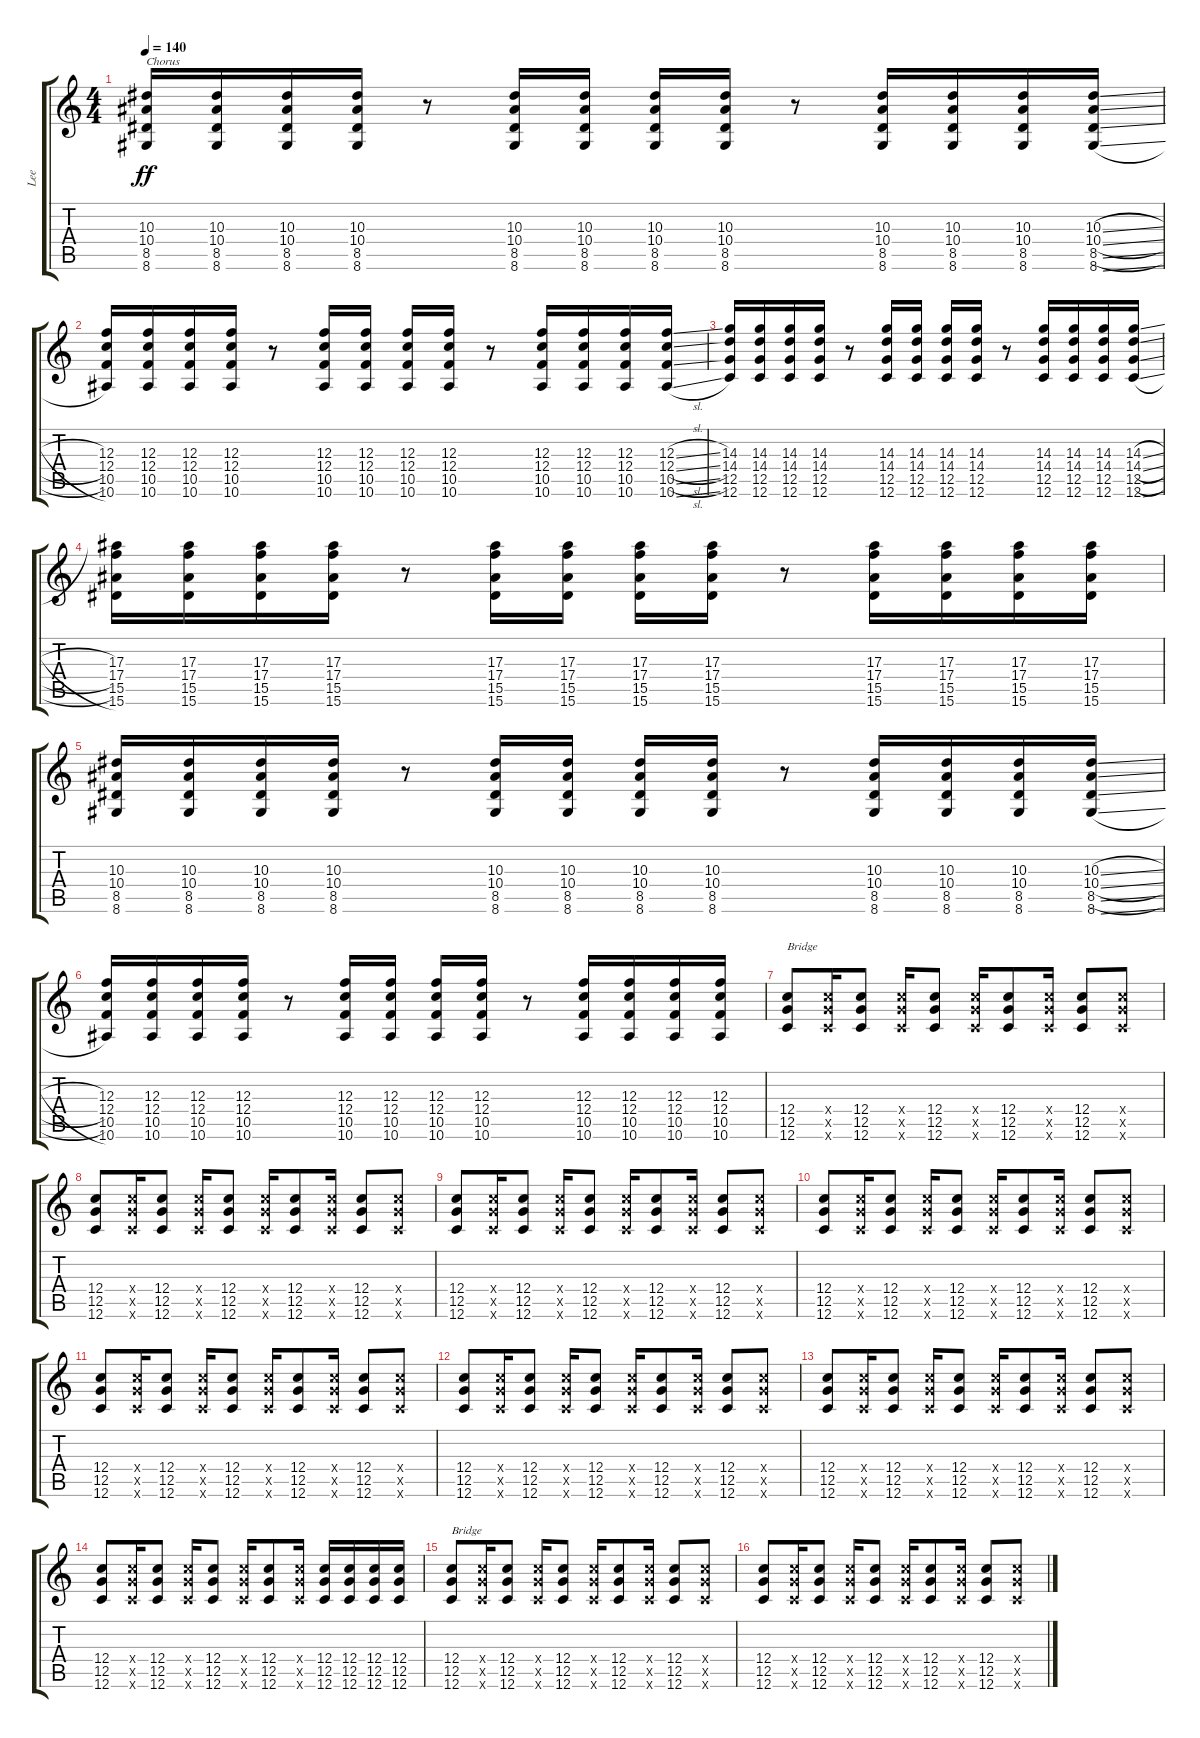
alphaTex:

\track ("Lee" "Lee") {instrument distortionguitar}
\staff {score tabs}
\tuning (D4 A3 F3 C3 G2 C2) {hide}
\ts (4 4)
\tempo 140
\clef g2
\ks c
(10.3 10.4 8.5 8.6).16{txt "Chorus" dy ff} (10.3 10.4 8.5 8.6).16 (10.3 10.4 8.5 8.6).16 (10.3 10.4 8.5 8.6).16 r.8 (10.3 10.4 8.5 8.6).16 (10.3 10.4 8.5 8.6).16 (10.3 10.4 8.5 8.6).16 (10.3 10.4 8.5 8.6).16 r.8 (10.3 10.4 8.5 8.6).16 (10.3 10.4 8.5 8.6).16 (10.3 10.4 8.5 8.6).16 (10.3{sl} 10.4{sl} 8.5{sl} 8.6{sl}).16 |
(12.3 12.4 10.5 10.6).16 (12.3 12.4 10.5 10.6).16 (12.3 12.4 10.5 10.6).16 (12.3 12.4 10.5 10.6).16 r.8 (12.3 12.4 10.5 10.6).16 (12.3 12.4 10.5 10.6).16 (12.3 12.4 10.5 10.6).16 (12.3 12.4 10.5 10.6).16 r.8 (12.3 12.4 10.5 10.6).16 (12.3 12.4 10.5 10.6).16 (12.3 12.4 10.5 10.6).16 (12.3{sl} 12.4{sl} 10.5{sl} 10.6{sl}).16 |
(14.3 14.4 12.5 12.6).16 (14.3 14.4 12.5 12.6).16 (14.3 14.4 12.5 12.6).16 (14.3 14.4 12.5 12.6).16 r.8 (14.3 14.4 12.5 12.6).16 (14.3 14.4 12.5 12.6).16 (14.3 14.4 12.5 12.6).16 (14.3 14.4 12.5 12.6).16 r.8 (14.3 14.4 12.5 12.6).16 (14.3 14.4 12.5 12.6).16 (14.3 14.4 12.5 12.6).16 (14.3{sl} 14.4{sl} 12.5{sl} 12.6{sl}).16 |
(17.3 17.4 15.5 15.6).16 (17.3 17.4 15.5 15.6).16 (17.3 17.4 15.5 15.6).16 (17.3 17.4 15.5 15.6).16 r.8 (17.3 17.4 15.5 15.6).16 (17.3 17.4 15.5 15.6).16 (17.3 17.4 15.5 15.6).16 (17.3 17.4 15.5 15.6).16 r.8 (17.3 17.4 15.5 15.6).16 (17.3 17.4 15.5 15.6).16 (17.3 17.4 15.5 15.6).16 (17.3 17.4 15.5 15.6).16 |
(10.3 10.4 8.5 8.6).16 (10.3 10.4 8.5 8.6).16 (10.3 10.4 8.5 8.6).16 (10.3 10.4 8.5 8.6).16 r.8 (10.3 10.4 8.5 8.6).16 (10.3 10.4 8.5 8.6).16 (10.3 10.4 8.5 8.6).16 (10.3 10.4 8.5 8.6).16 r.8 (10.3 10.4 8.5 8.6).16 (10.3 10.4 8.5 8.6).16 (10.3 10.4 8.5 8.6).16 (10.3{sl} 10.4{sl} 8.5{sl} 8.6{sl}).16 |
(12.3 12.4 10.5 10.6).16 (12.3 12.4 10.5 10.6).16 (12.3 12.4 10.5 10.6).16 (12.3 12.4 10.5 10.6).16 r.8 (12.3 12.4 10.5 10.6).16 (12.3 12.4 10.5 10.6).16 (12.3 12.4 10.5 10.6).16 (12.3 12.4 10.5 10.6).16 r.8 (12.3 12.4 10.5 10.6).16 (12.3 12.4 10.5 10.6).16 (12.3 12.4 10.5 10.6).16 (12.3 12.4 10.5 10.6).16 |
(12.4 12.5 12.6).8{txt "Bridge"} (12.4{x} 12.5{x} 12.6{x}).16 (12.4 12.5 12.6).8 (12.4{x} 12.5{x} 12.6{x}).16 (12.4 12.5 12.6).8 (12.4{x} 12.5{x} 12.6{x}).16 (12.4 12.5 12.6).8 (12.4{x} 12.5{x} 12.6{x}).16 (12.4 12.5 12.6).8 (12.4{x} 12.5{x} 12.6{x}).8 |
(12.4 12.5 12.6).8 (12.4{x} 12.5{x} 12.6{x}).16 (12.4 12.5 12.6).8 (12.4{x} 12.5{x} 12.6{x}).16 (12.4 12.5 12.6).8 (12.4{x} 12.5{x} 12.6{x}).16 (12.4 12.5 12.6).8 (12.4{x} 12.5{x} 12.6{x}).16 (12.4 12.5 12.6).8 (12.4{x} 12.5{x} 12.6{x}).8 |
(12.4 12.5 12.6).8 (12.4{x} 12.5{x} 12.6{x}).16 (12.4 12.5 12.6).8 (12.4{x} 12.5{x} 12.6{x}).16 (12.4 12.5 12.6).8 (12.4{x} 12.5{x} 12.6{x}).16 (12.4 12.5 12.6).8 (12.4{x} 12.5{x} 12.6{x}).16 (12.4 12.5 12.6).8 (12.4{x} 12.5{x} 12.6{x}).8 |
(12.4 12.5 12.6).8 (12.4{x} 12.5{x} 12.6{x}).16 (12.4 12.5 12.6).8 (12.4{x} 12.5{x} 12.6{x}).16 (12.4 12.5 12.6).8 (12.4{x} 12.5{x} 12.6{x}).16 (12.4 12.5 12.6).8 (12.4{x} 12.5{x} 12.6{x}).16 (12.4 12.5 12.6).8 (12.4{x} 12.5{x} 12.6{x}).8 |
(12.4 12.5 12.6).8 (12.4{x} 12.5{x} 12.6{x}).16 (12.4 12.5 12.6).8 (12.4{x} 12.5{x} 12.6{x}).16 (12.4 12.5 12.6).8 (12.4{x} 12.5{x} 12.6{x}).16 (12.4 12.5 12.6).8 (12.4{x} 12.5{x} 12.6{x}).16 (12.4 12.5 12.6).8 (12.4{x} 12.5{x} 12.6{x}).8 |
(12.4 12.5 12.6).8 (12.4{x} 12.5{x} 12.6{x}).16 (12.4 12.5 12.6).8 (12.4{x} 12.5{x} 12.6{x}).16 (12.4 12.5 12.6).8 (12.4{x} 12.5{x} 12.6{x}).16 (12.4 12.5 12.6).8 (12.4{x} 12.5{x} 12.6{x}).16 (12.4 12.5 12.6).8 (12.4{x} 12.5{x} 12.6{x}).8 |
(12.4 12.5 12.6).8 (12.4{x} 12.5{x} 12.6{x}).16 (12.4 12.5 12.6).8 (12.4{x} 12.5{x} 12.6{x}).16 (12.4 12.5 12.6).8 (12.4{x} 12.5{x} 12.6{x}).16 (12.4 12.5 12.6).8 (12.4{x} 12.5{x} 12.6{x}).16 (12.4 12.5 12.6).8 (12.4{x} 12.5{x} 12.6{x}).8 |
(12.4 12.5 12.6).8 (12.4{x} 12.5{x} 12.6{x}).16 (12.4 12.5 12.6).8 (12.4{x} 12.5{x} 12.6{x}).16 (12.4 12.5 12.6).8 (12.4{x} 12.5{x} 12.6{x}).16 (12.4 12.5 12.6).8 (12.4{x} 12.5{x} 12.6{x}).16 (12.4 12.5 12.6).16 (12.4 12.5 12.6).16 (12.4 12.5 12.6).16 (12.4 12.5 12.6).16 |
(12.4 12.5 12.6).8{txt "Bridge"} (12.4{x} 12.5{x} 12.6{x}).16 (12.4 12.5 12.6).8 (12.4{x} 12.5{x} 12.6{x}).16 (12.4 12.5 12.6).8 (12.4{x} 12.5{x} 12.6{x}).16 (12.4 12.5 12.6).8 (12.4{x} 12.5{x} 12.6{x}).16 (12.4 12.5 12.6).8 (12.4{x} 12.5{x} 12.6{x}).8 |
(12.4 12.5 12.6).8 (12.4{x} 12.5{x} 12.6{x}).16 (12.4 12.5 12.6).8 (12.4{x} 12.5{x} 12.6{x}).16 (12.4 12.5 12.6).8 (12.4{x} 12.5{x} 12.6{x}).16 (12.4 12.5 12.6).8 (12.4{x} 12.5{x} 12.6{x}).16 (12.4 12.5 12.6).8 (12.4{x} 12.5{x} 12.6{x}).8
